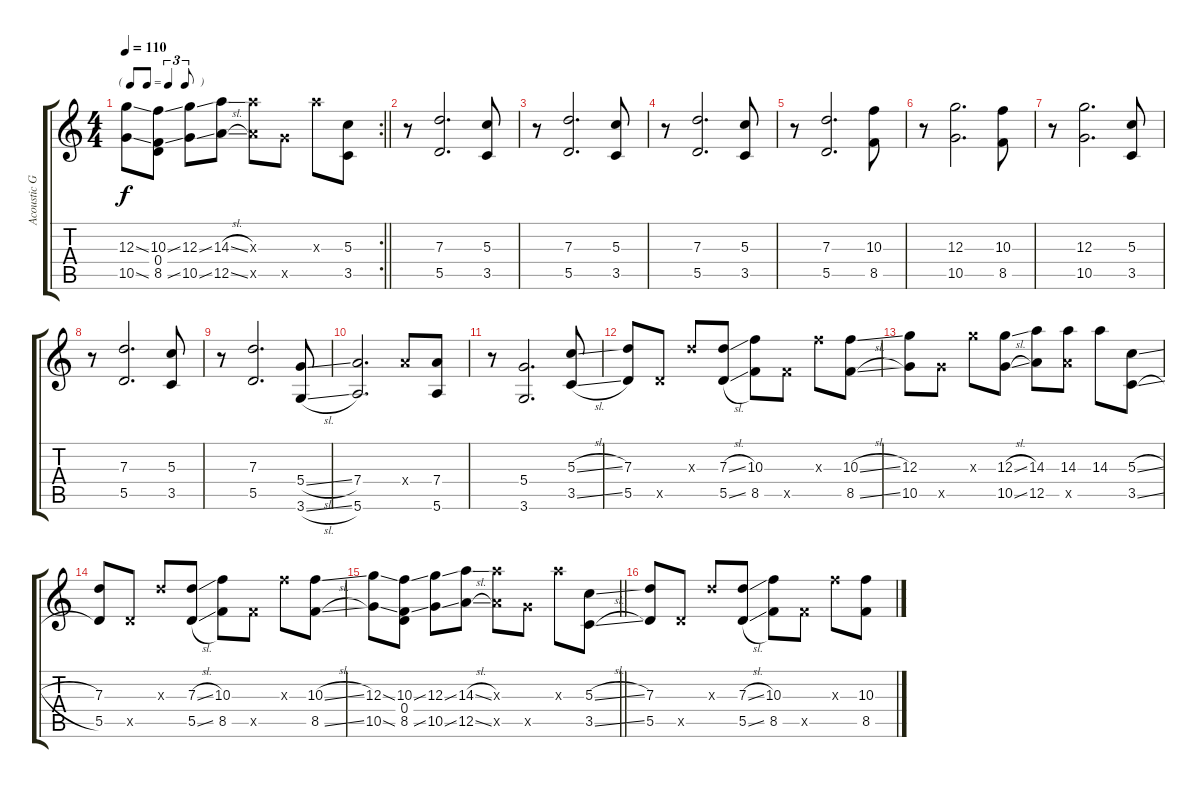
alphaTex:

\track ("Acoustic Guitar - Jack White" "Acoustic G") {instrument acousticguitarnylon}
\staff {score tabs}
\tuning (E4 B3 G3 D3 A2 E2) {hide}
\rc 2
\ts (4 4)
\tf triplet8th
\tempo 110
\clef g2
\barLineRight lightlight
\ks c
(12.3{ss} 10.5{ss}).8{dy f} (10.3{ss} 0.4 8.5{ss}).8 (12.3{ss} 10.5{ss}).8 (14.3{sl} 12.5{sl}).8 (14.3{x} 12.5{x}).8 10.5{x}.8 14.3{x}.8 (5.3 3.5).8 |
r.8 (7.3 5.5).2{d} (5.3 3.5).8 |
r.8 (7.3 5.5).2{d} (5.3 3.5).8 |
r.8 (7.3 5.5).2{d} (5.3 3.5).8 |
r.8 (7.3 5.5).2{d} (10.3 8.5).8 |
r.8 (12.3 10.5).2{d} (10.3 8.5).8 |
r.8 (12.3 10.5).2{d} (5.3 3.5).8 |
r.8 (7.3 5.5).2{d} (5.3 3.5).8 |
r.8 (7.3 5.5).2{d} (5.4{sl} 3.6{sl}).8 |
(7.4 5.6).2{d} 7.4{x}.8 (7.4 5.6).8 |
r.8 (5.4 3.6).2{d} (5.3{sl} 3.5{sl}).8 |
(7.3 5.5).8 5.5{x}.8 7.3{x}.8 (7.3{sl} 5.5{sl}).8 (10.3 8.5).8 8.5{x}.8 10.3{x}.8 (10.3{sl} 8.5{sl}).8 |
(12.3 10.5).8 10.5{x}.8 12.3{x}.8 (12.3{sl} 10.5{sl}).8 (14.3 12.5).8 (14.3 12.5{x}).8 14.3.8 (5.3{sl} 3.5{sl}).8 |
(7.3 5.5).8 5.5{x}.8 7.3{x}.8 (7.3{sl} 5.5{sl}).8 (10.3 8.5).8 8.5{x}.8 10.3{x}.8 (10.3{sl} 8.5{sl}).8 |
\barLineRight lightlight
(12.3{ss} 10.5{ss}).8 (10.3{ss} 0.4 8.5{ss}).8 (12.3{ss} 10.5{ss}).8 (14.3{sl} 12.5{sl}).8 (14.3{x} 12.5{x}).8 10.5{x}.8 14.3{x}.8 (5.3{sl} 3.5{sl}).8 |
(7.3 5.5).8 5.5{x}.8 7.3{x}.8 (7.3{sl} 5.5{sl}).8 (10.3 8.5).8 8.5{x}.8 10.3{x}.8 (10.3{sl} 8.5{sl}).8
